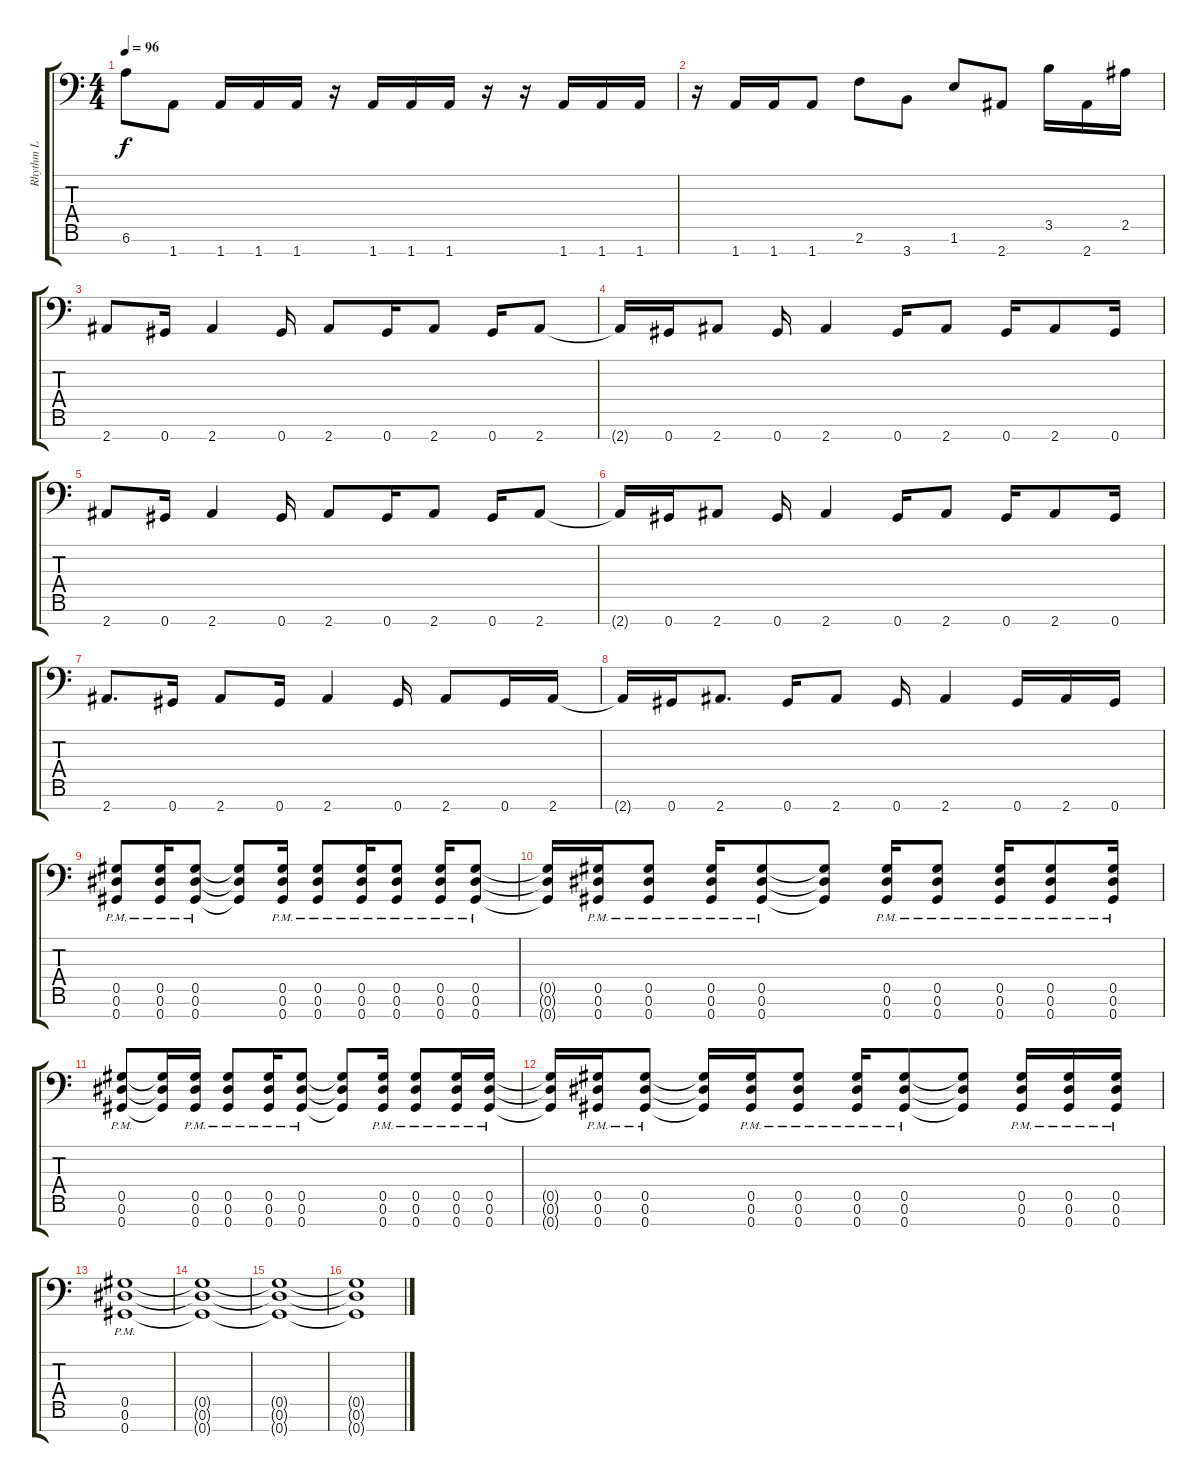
\track ("Rhythm L" "Rhythm L") {instrument distortionguitar}
\staff {score tabs}
\tuning (Eb4 Bb3 Gb3 Db3 Ab2 Eb2 Ab1) {hide}
\ts (4 4)
\tempo 96
\clef f4
\ks c
6.6.8{dy f} 1.7.8 1.7.16 1.7.16 1.7.16 r.16 1.7.16 1.7.16 1.7.16 r.16 r.16 1.7.16 1.7.16 1.7.16 |
r.16 1.7.16 1.7.16 1.7.8 2.6.8 3.7.8 1.6.8 2.7.8 3.5.16 2.7.16 2.5.16 |
2.7.8{volume 9} 0.7.16 2.7.4 0.7.16 2.7.8 0.7.16 2.7.8 0.7.16 2.7.8 |
2.7{t}.16 0.7.16 2.7.8 0.7.16 2.7.4 0.7.16 2.7.8 0.7.16 2.7.8 0.7.16{volume 14} |
2.7.8 0.7.16 2.7.4 0.7.16 2.7.8 0.7.16 2.7.8 0.7.16 2.7.8 |
2.7{t}.16 0.7.16 2.7.8 0.7.16 2.7.4 0.7.16 2.7.8 0.7.16 2.7.8 0.7.16 |
2.7.8{d} 0.7.16 2.7.8 0.7.16 2.7.4 0.7.16 2.7.8 0.7.16 2.7.16 |
2.7{t}.16 0.7.16 2.7.8{d} 0.7.16 2.7.8 0.7.16 2.7.4 0.7.16 2.7.16 0.7.16 |
(0.5{pm} 0.6{pm} 0.7{pm}).8 (0.5{pm} 0.6{pm} 0.7{pm}).16 (0.5{pm} 0.6{pm} 0.7{pm}).8 (0.5{t} 0.6{t} 0.7{t}).8 (0.5{pm} 0.6{pm} 0.7{pm}).16 (0.5{pm} 0.6{pm} 0.7{pm}).8 (0.5{pm} 0.6{pm} 0.7{pm}).16 (0.5{pm} 0.6{pm} 0.7{pm}).8 (0.5{pm} 0.6{pm} 0.7{pm}).16 (0.5{pm} 0.6{pm} 0.7{pm}).8 |
(0.5{t} 0.6{t} 0.7{t}).16 (0.5{pm} 0.6{pm} 0.7{pm}).16 (0.5{pm} 0.6{pm} 0.7{pm}).8 (0.5{pm} 0.6{pm} 0.7{pm}).16 (0.5{pm} 0.6{pm} 0.7{pm}).8 (0.5{t} 0.6{t} 0.7{t}).8 (0.5{pm} 0.6{pm} 0.7{pm}).16 (0.5{pm} 0.6{pm} 0.7{pm}).8 (0.5{pm} 0.6{pm} 0.7{pm}).16 (0.5{pm} 0.6{pm} 0.7{pm}).8 (0.5{pm} 0.6{pm} 0.7{pm}).16 |
(0.5{pm} 0.6{pm} 0.7{pm}).8 (0.5{t} 0.6{t} 0.7{t}).16 (0.5{pm} 0.6{pm} 0.7{pm}).16 (0.5{pm} 0.6{pm} 0.7{pm}).8 (0.5{pm} 0.6{pm} 0.7{pm}).16 (0.5{pm} 0.6{pm} 0.7{pm}).8 (0.5{t} 0.6{t} 0.7{t}).8 (0.5{pm} 0.6{pm} 0.7{pm}).16 (0.5{pm} 0.6{pm} 0.7{pm}).8 (0.5{pm} 0.6{pm} 0.7{pm}).16 (0.5{pm} 0.6{pm} 0.7{pm}).16 |
(0.5{t} 0.6{t} 0.7{t}).16 (0.5{pm} 0.6{pm} 0.7{pm}).16 (0.5{pm} 0.6{pm} 0.7{pm}).8 (0.5{t} 0.6{t} 0.7{t}).16 (0.5{pm} 0.6{pm} 0.7{pm}).16 (0.5{pm} 0.6{pm} 0.7{pm}).8 (0.5{pm} 0.6{pm} 0.7{pm}).16 (0.5{pm} 0.6{pm} 0.7{pm}).8 (0.5{t} 0.6{t} 0.7{t}).8 (0.5{pm} 0.6{pm} 0.7{pm}).16 (0.5{pm} 0.6 0.7{pm}).16 (0.5{pm} 0.6 0.7{pm}).16 |
(0.5{pm} 0.6{pm} 0.7{pm}).1 |
(0.5{t} 0.6{t} 0.7{t}).1 |
(0.5{t} 0.6{t} 0.7{t}).1 |
(0.5{t} 0.6{t} 0.7{t}).1
